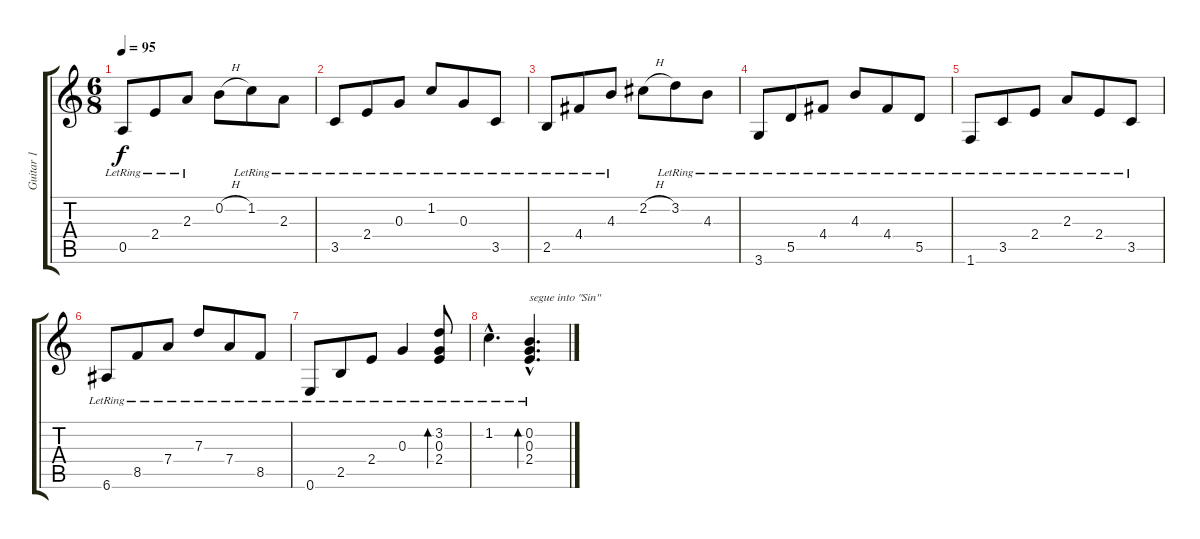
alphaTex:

\track ("Guitar 1" "Guitar 1") {instrument acousticguitarsteel}
\staff {score tabs}
\tuning (E4 B3 G3 D3 A2 E2) {hide}
\ts (6 8)
\tempo 95
\clef g2
\ks c
0.5{lr}.8{dy f} 2.4{lr}.8 2.3{lr}.8 0.2{h}.8 1.2{lr}.8 2.3{lr}.8 |
3.5{lr}.8 2.4{lr}.8 0.3{lr}.8 1.2{lr}.8 0.3{lr}.8 3.5{lr}.8 |
2.5{lr}.8 4.4{lr}.8 4.3{lr}.8 2.2{h}.8 3.2{lr}.8 4.3{lr}.8 |
3.6{lr}.8 5.5{lr}.8 4.4{lr}.8 4.3{lr}.8 4.4{lr}.8 5.5{lr}.8 |
1.6{lr}.8 3.5{lr}.8 2.4{lr}.8 2.3{lr}.8 2.4{lr}.8 3.5{lr}.8 |
6.6{lr}.8 8.5{lr}.8 7.4{lr}.8 7.3{lr}.8 7.4{lr}.8 8.5{lr}.8 |
0.6{lr}.8 2.5{lr}.8 2.4{lr}.8 0.3{lr}.4 (3.2{lr} 0.3{lr} 2.4{lr}).8{bd 120} |
1.2{hac lr}.4{d} (0.2{hac lr} 0.3{hac lr} 2.4{hac lr}).4{d bd 120 txt "segue into \"Sin\""}
